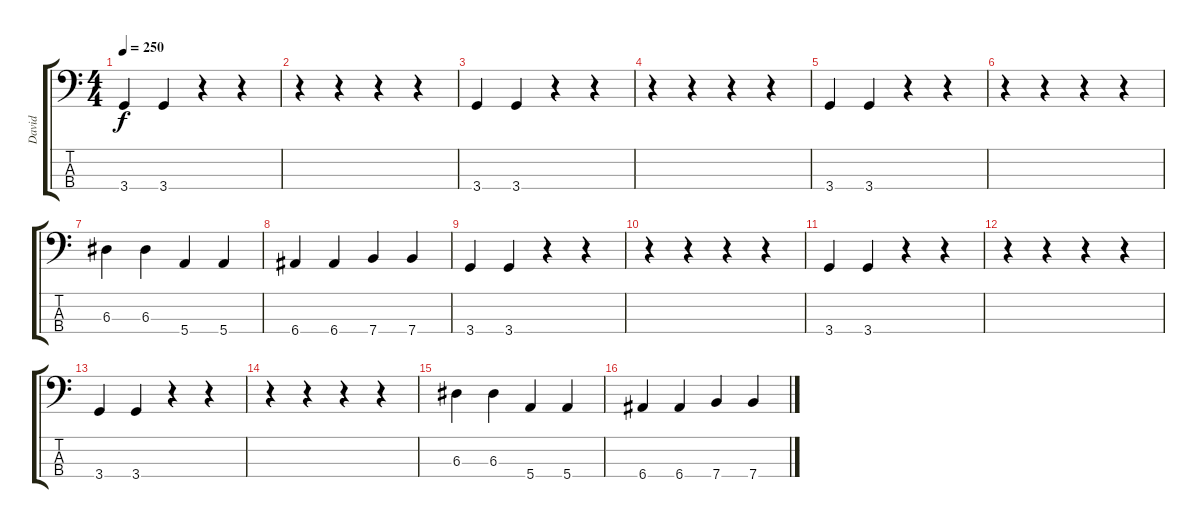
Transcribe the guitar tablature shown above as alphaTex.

\track ("David" "David") {instrument electricbasspick}
\staff {score tabs}
\tuning (G2 D2 A1 E1) {hide}
\ts (4 4)
\tempo 250
\clef f4
\ks c
3.4.4{dy f} 3.4.4 r.4 r.4 |
r.4 r.4 r.4 r.4 |
3.4.4 3.4.4 r.4 r.4 |
r.4 r.4 r.4 r.4 |
3.4.4 3.4.4 r.4 r.4 |
r.4 r.4 r.4 r.4 |
6.3.4 6.3.4 5.4.4 5.4.4 |
6.4.4 6.4.4 7.4.4 7.4.4 |
3.4.4 3.4.4 r.4 r.4 |
r.4 r.4 r.4 r.4 |
3.4.4 3.4.4 r.4 r.4 |
r.4 r.4 r.4 r.4 |
3.4.4 3.4.4 r.4 r.4 |
r.4 r.4 r.4 r.4 |
6.3.4 6.3.4 5.4.4 5.4.4 |
6.4.4 6.4.4 7.4.4 7.4.4
